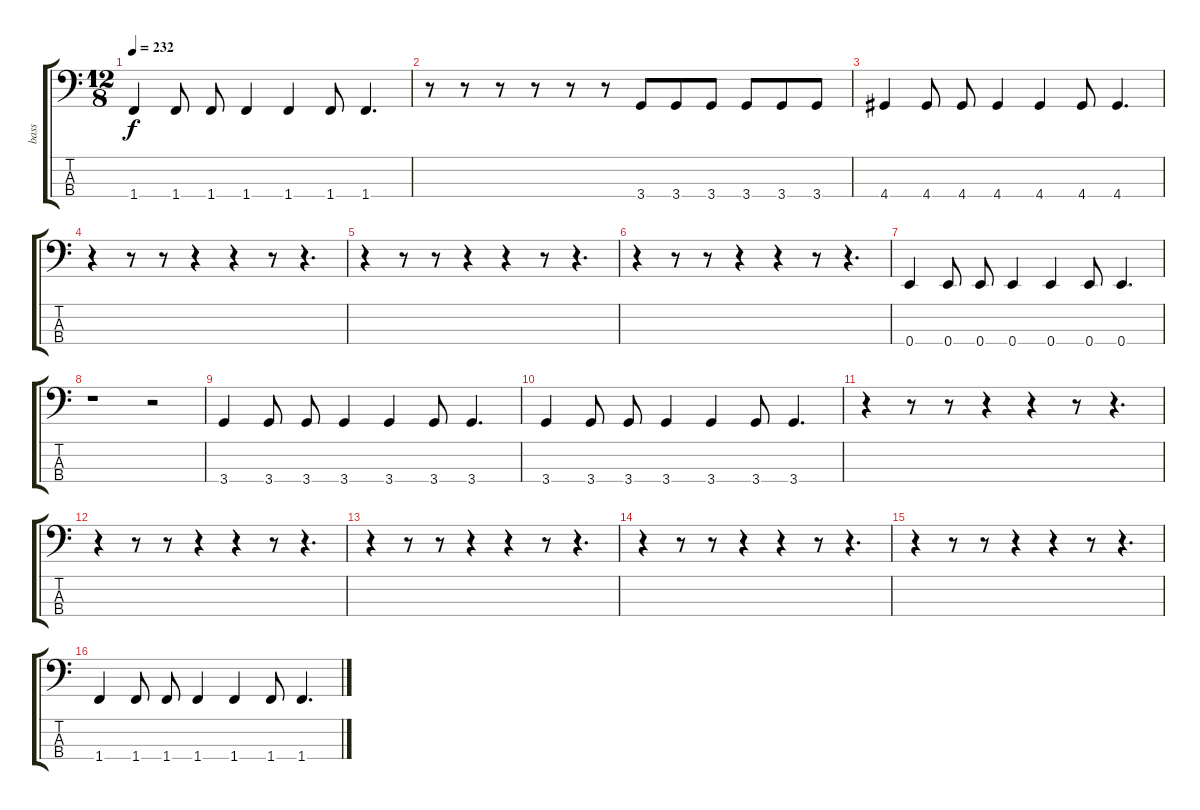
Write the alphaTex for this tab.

\track ("bass" "bass") {instrument electricbassfinger}
\staff {score tabs}
\tuning (G2 D2 A1 E1) {hide}
\ts (12 8)
\tempo 232
\clef f4
\ks c
1.4.4{dy f} 1.4.8 1.4.8 1.4.4 1.4.4 1.4.8 1.4.4{d} |
r.8 r.8 r.8 r.8 r.8 r.8 3.4.8 3.4.8 3.4.8 3.4.8 3.4.8 3.4.8 |
4.4.4 4.4.8 4.4.8 4.4.4 4.4.4 4.4.8 4.4.4{d} |
r.4 r.8 r.8 r.4 r.4 r.8 r.4{d} |
r.4 r.8 r.8 r.4 r.4 r.8 r.4{d} |
r.4 r.8 r.8 r.4 r.4 r.8 r.4{d} |
0.4.4 0.4.8 0.4.8 0.4.4 0.4.4 0.4.8 0.4.4{d} |
r.1 r.2 |
3.4.4 3.4.8 3.4.8 3.4.4 3.4.4 3.4.8 3.4.4{d} |
3.4.4 3.4.8 3.4.8 3.4.4 3.4.4 3.4.8 3.4.4{d} |
r.4 r.8 r.8 r.4 r.4 r.8 r.4{d} |
r.4 r.8 r.8 r.4 r.4 r.8 r.4{d} |
r.4 r.8 r.8 r.4 r.4 r.8 r.4{d} |
r.4 r.8 r.8 r.4 r.4 r.8 r.4{d} |
r.4 r.8 r.8 r.4 r.4 r.8 r.4{d} |
1.4.4 1.4.8 1.4.8 1.4.4 1.4.4 1.4.8 1.4.4{d}
